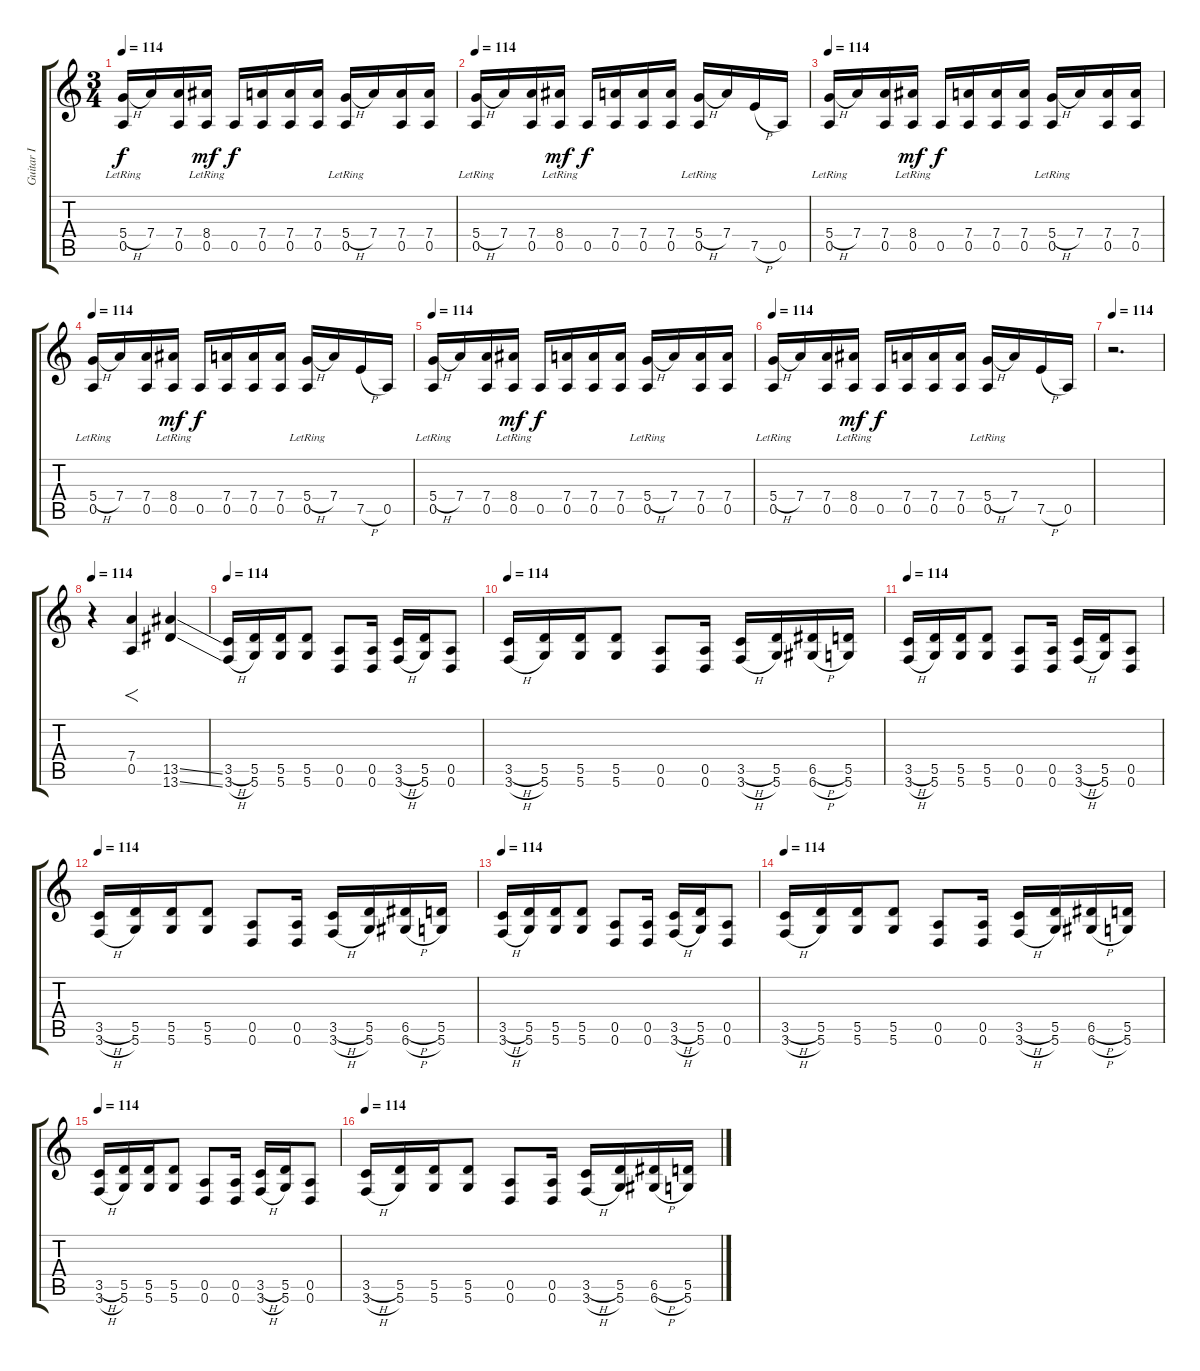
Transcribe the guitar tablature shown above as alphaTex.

\track ("Guitar I" "Guitar I") {instrument distortionguitar}
\staff {score tabs}
\tuning (E4 B3 G3 D3 A2 D2) {hide}
\ts (3 4)
\tempo 114
\clef g2
\ks c
(5.4{h} 0.5{lr}).16{dy f volume 12} 7.4.16 (7.4 0.5).16 (8.4{lr} 0.5{lr}).16{dy mf} 0.5.16{dy f} (7.4 0.5).16 (7.4 0.5).16 (7.4 0.5).16 (5.4{h} 0.5{lr}).16 7.4.16 (7.4 0.5).16 (7.4 0.5).16 |
\tempo 114
(5.4{h} 0.5{lr}).16{volume 12} 7.4.16 (7.4 0.5).16 (8.4{lr} 0.5{lr}).16{dy mf} 0.5.16{dy f} (7.4 0.5).16 (7.4 0.5).16 (7.4 0.5).16 (5.4{h} 0.5{lr}).16 7.4.16 7.5{h}.16 0.5.16 |
\tempo 114
(5.4{h} 0.5{lr}).16{volume 12} 7.4.16 (7.4 0.5).16 (8.4{lr} 0.5{lr}).16{dy mf} 0.5.16{dy f} (7.4 0.5).16 (7.4 0.5).16 (7.4 0.5).16 (5.4{h} 0.5{lr}).16 7.4.16 (7.4 0.5).16 (7.4 0.5).16 |
\tempo 114
(5.4{h} 0.5{lr}).16{volume 12} 7.4.16 (7.4 0.5).16 (8.4{lr} 0.5{lr}).16{dy mf} 0.5.16{dy f} (7.4 0.5).16 (7.4 0.5).16 (7.4 0.5).16 (5.4{h} 0.5{lr}).16 7.4.16 7.5{h}.16 0.5.16 |
\tempo 114
(5.4{h} 0.5{lr}).16{volume 12} 7.4.16 (7.4 0.5).16 (8.4{lr} 0.5{lr}).16{dy mf} 0.5.16{dy f} (7.4 0.5).16 (7.4 0.5).16 (7.4 0.5).16 (5.4{h} 0.5{lr}).16 7.4.16 (7.4 0.5).16 (7.4 0.5).16 |
\tempo 114
(5.4{h} 0.5{lr}).16{volume 12} 7.4.16 (7.4 0.5).16 (8.4{lr} 0.5{lr}).16{dy mf} 0.5.16{dy f} (7.4 0.5).16 (7.4 0.5).16 (7.4 0.5).16 (5.4{h} 0.5{lr}).16 7.4.16 7.5{h}.16 0.5.16 |
\tempo 114
r.2{d} |
\tempo 114
r.4{volume 12} (7.4 0.5).4{f} (13.5{ss} 13.6{ss}).4 |
\tempo 114
(3.5{h} 3.6{h}).16{volume 16} (5.5 5.6).16 (5.5 5.6).16 (5.5 5.6).8 (0.5 0.6).8 (0.5 0.6).16 (3.5{h} 3.6{h}).16 (5.5 5.6).16 (0.5 0.6).8 |
\tempo 114
(3.5{h} 3.6{h}).16{volume 16} (5.5 5.6).16 (5.5 5.6).16 (5.5 5.6).8 (0.5 0.6).8 (0.5 0.6).16 (3.5{h} 3.6{h}).16 (5.5 5.6).16 (6.5{h} 6.6{h}).16 (5.5 5.6).16 |
\tempo 114
(3.5{h} 3.6{h}).16{volume 16} (5.5 5.6).16 (5.5 5.6).16 (5.5 5.6).8 (0.5 0.6).8 (0.5 0.6).16 (3.5{h} 3.6{h}).16 (5.5 5.6).16 (0.5 0.6).8 |
\tempo 114
(3.5{h} 3.6{h}).16{volume 16} (5.5 5.6).16 (5.5 5.6).16 (5.5 5.6).8 (0.5 0.6).8 (0.5 0.6).16 (3.5{h} 3.6{h}).16 (5.5 5.6).16 (6.5{h} 6.6{h}).16 (5.5 5.6).16 |
\tempo 114
(3.5{h} 3.6{h}).16{volume 16} (5.5 5.6).16 (5.5 5.6).16 (5.5 5.6).8 (0.5 0.6).8 (0.5 0.6).16 (3.5{h} 3.6{h}).16 (5.5 5.6).16 (0.5 0.6).8 |
\tempo 114
(3.5{h} 3.6{h}).16{volume 16} (5.5 5.6).16 (5.5 5.6).16 (5.5 5.6).8 (0.5 0.6).8 (0.5 0.6).16 (3.5{h} 3.6{h}).16 (5.5 5.6).16 (6.5{h} 6.6{h}).16 (5.5 5.6).16 |
\tempo 114
(3.5{h} 3.6{h}).16{volume 16} (5.5 5.6).16 (5.5 5.6).16 (5.5 5.6).8 (0.5 0.6).8 (0.5 0.6).16 (3.5{h} 3.6{h}).16 (5.5 5.6).16 (0.5 0.6).8 |
\tempo 114
(3.5{h} 3.6{h}).16{volume 16} (5.5 5.6).16 (5.5 5.6).16 (5.5 5.6).8 (0.5 0.6).8 (0.5 0.6).16 (3.5{h} 3.6{h}).16 (5.5 5.6).16 (6.5{h} 6.6{h}).16 (5.5 5.6).16
